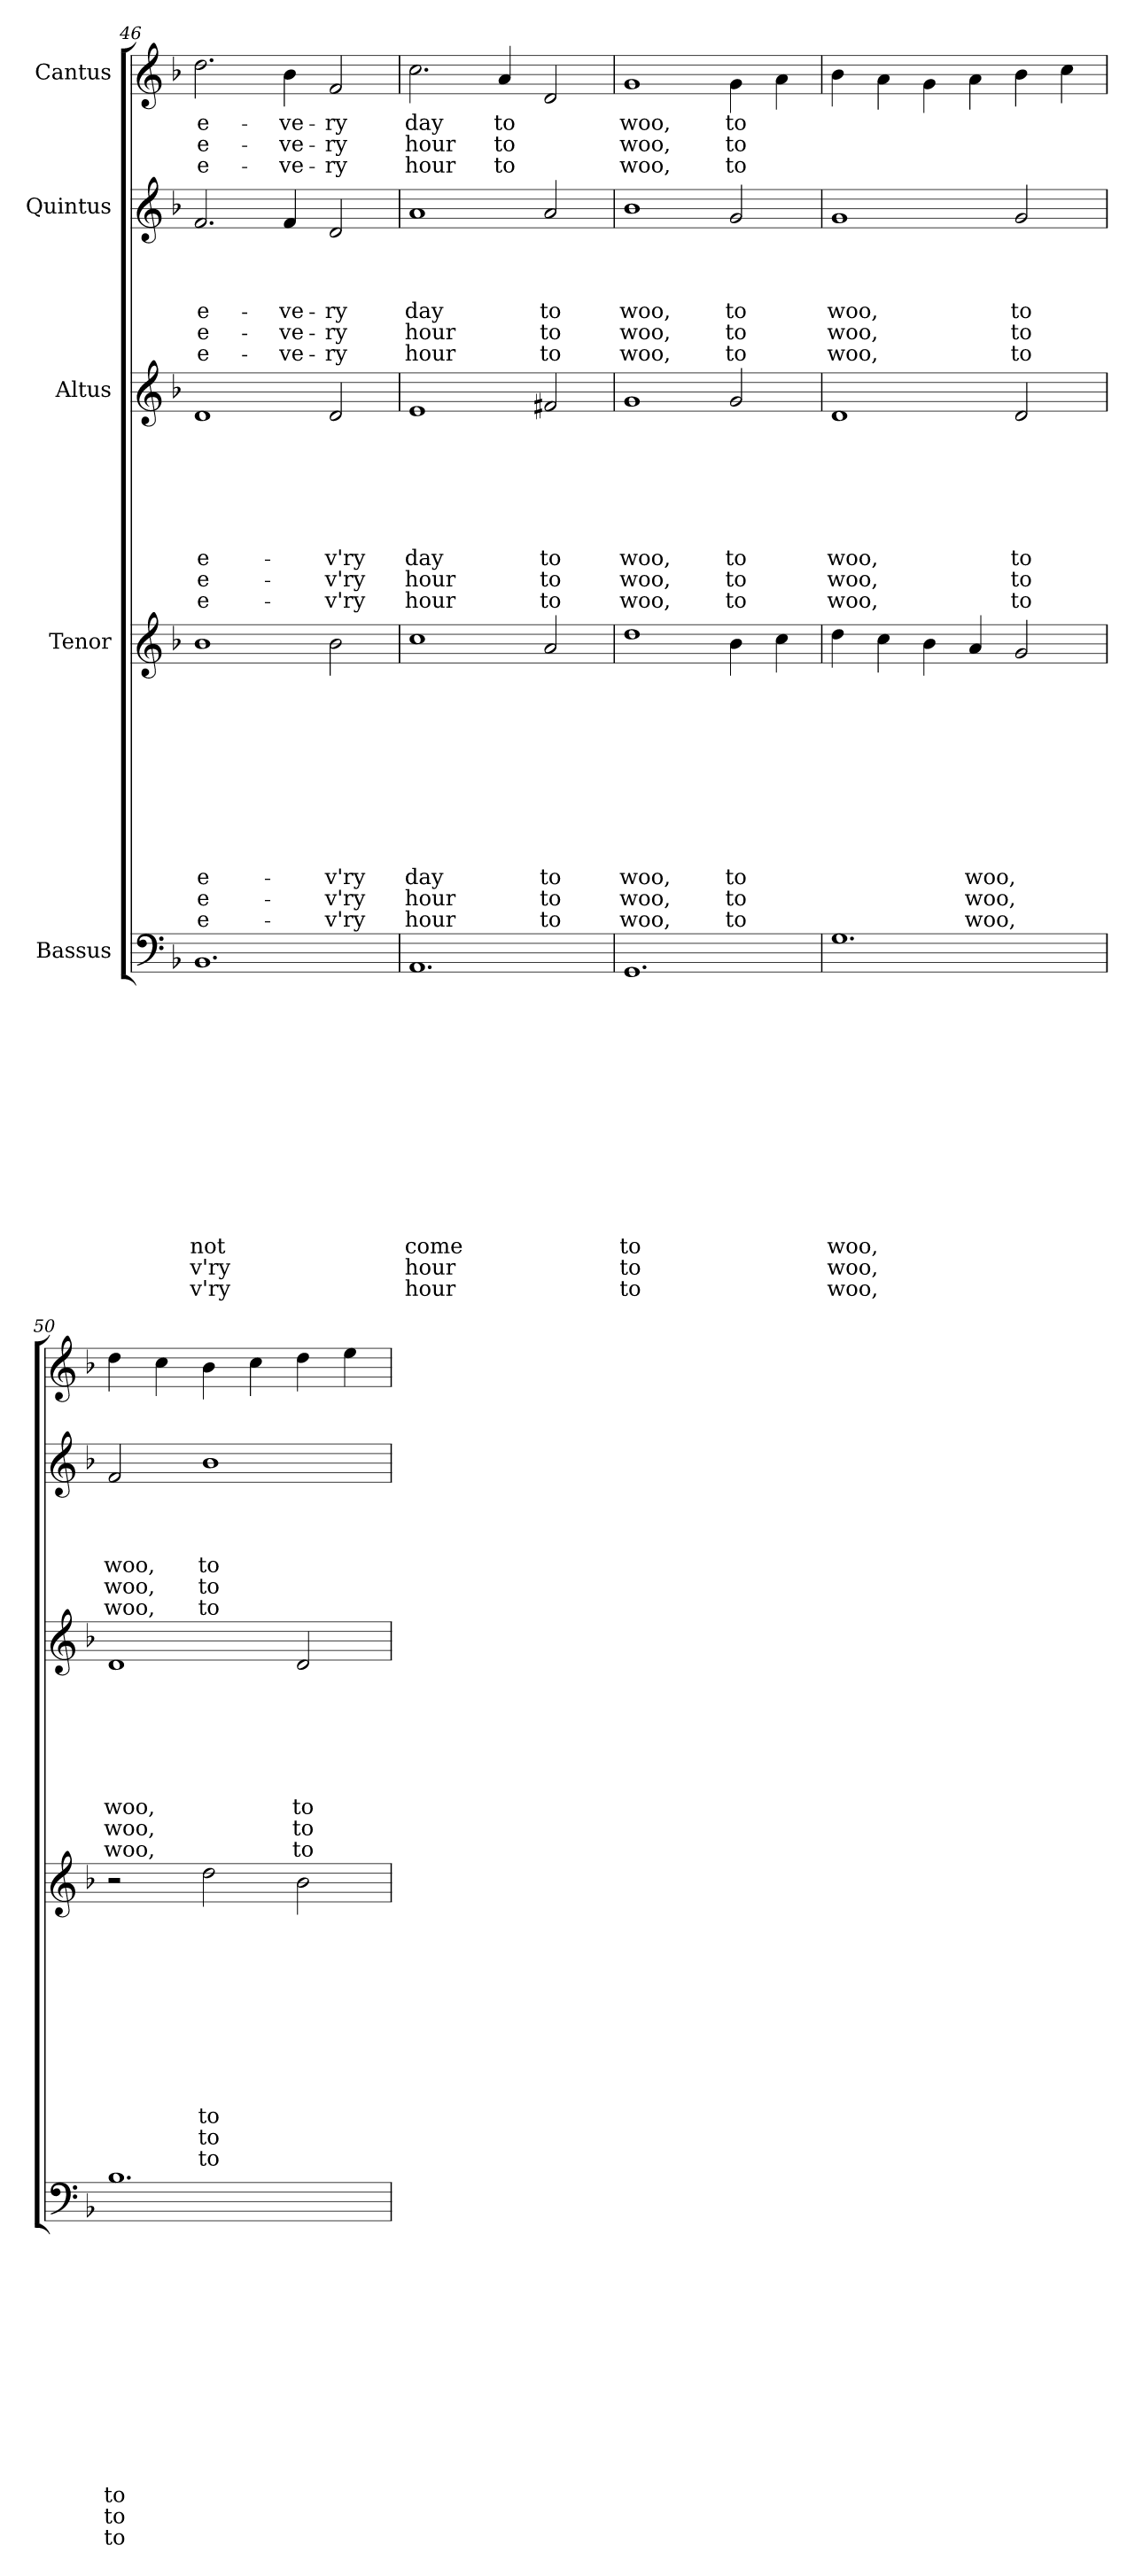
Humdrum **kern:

**kern	**text	**text	**text	**text	**text	**text	**text	**text	**text	**text	**text	**text	**text	**text	**text	**kern	**text	**text	**text	**text	**text	**text	**text	**text	**text	**text	**text	**text	**kern	**text	**text	**text	**text	**text	**text	**text	**text	**text	**kern	**text	**text	**text	**text	**text	**text	**kern	**text	**text	**text
*part5	*part5	*part5	*part5	*part5	*part5	*part5	*part5	*part5	*part5	*part5	*part5	*part5	*part5	*part5	*part5	*part4	*part4	*part4	*part4	*part4	*part4	*part4	*part4	*part4	*part4	*part4	*part4	*part4	*part3	*part3	*part3	*part3	*part3	*part3	*part3	*part3	*part3	*part3	*part2	*part2	*part2	*part2	*part2	*part2	*part2	*part1	*part1	*part1	*part1
*staff5	*staff5	*staff5	*staff5	*staff5	*staff5	*staff5	*staff5	*staff5	*staff5	*staff5	*staff5	*staff5	*staff5	*staff5	*staff5	*staff4	*staff4	*staff4	*staff4	*staff4	*staff4	*staff4	*staff4	*staff4	*staff4	*staff4	*staff4	*staff4	*staff3	*staff3	*staff3	*staff3	*staff3	*staff3	*staff3	*staff3	*staff3	*staff3	*staff2	*staff2	*staff2	*staff2	*staff2	*staff2	*staff2	*staff1	*staff1	*staff1	*staff1
*I"Bassus	*	*	*	*	*	*	*	*	*	*	*	*	*	*	*	*I"Tenor	*	*	*	*	*	*	*	*	*	*	*	*	*I"Altus	*	*	*	*	*	*	*	*	*	*I"Quintus	*	*	*	*	*	*	*I"Cantus	*	*	*
*clefF4	*	*	*	*	*	*	*	*	*	*	*	*	*	*	*	*clefG2	*	*	*	*	*	*	*	*	*	*	*	*	*clefG2	*	*	*	*	*	*	*	*	*	*clefG2	*	*	*	*	*	*	*clefG2	*	*	*
*k[b-]	*	*	*	*	*	*	*	*	*	*	*	*	*	*	*	*k[b-]	*	*	*	*	*	*	*	*	*	*	*	*	*k[b-]	*	*	*	*	*	*	*	*	*	*k[b-]	*	*	*	*	*	*	*k[b-]	*	*	*
*F:	*	*	*	*	*	*	*	*	*	*	*	*	*	*	*	*F:	*	*	*	*	*	*	*	*	*	*	*	*	*F:	*	*	*	*	*	*	*	*	*	*F:	*	*	*	*	*	*	*F:	*	*	*
=46	=46	=46	=46	=46	=46	=46	=46	=46	=46	=46	=46	=46	=46	=46	=46	=46	=46	=46	=46	=46	=46	=46	=46	=46	=46	=46	=46	=46	=46	=46	=46	=46	=46	=46	=46	=46	=46	=46	=46	=46	=46	=46	=46	=46	=46	=46	=46	=46	=46
!	!	!	!	!	!	!	!	!	!	!	!	!	!LO:LY:b	!LO:LY:b	!LO:LY:b	!	!	!	!	!	!	!	!	!	!	!LO:LY:b	!LO:LY:b	!LO:LY:b	!	!	!	!	!	!	!	!LO:LY:b	!LO:LY:b	!LO:LY:b	!	!	!	!	!LO:LY:b	!LO:LY:b	!LO:LY:b	!	!LO:LY:b	!LO:LY:b	!LO:LY:b
1.BB-	.	.	.	.	.	.	.	.	.	.	.	.	-not	-v'ry	-v'ry	1b-	.	.	.	.	.	.	.	.	.	e-	e-	e-	1d	.	.	.	.	.	.	e-	e-	e-	2.f/	.	.	.	e-	e-	e-	2.dd\	e-	e-	e-
!	!	!	!	!	!	!	!	!	!	!	!	!	!	!	!	!	!	!	!	!	!	!	!	!	!	!	!	!	!	!	!	!	!	!	!	!	!	!	!	!	!	!	!LO:LY:b	!LO:LY:b	!LO:LY:b	!	!LO:LY:b	!LO:LY:b	!LO:LY:b
.	.	.	.	.	.	.	.	.	.	.	.	.	.	.	.	.	.	.	.	.	.	.	.	.	.	.	.	.	.	.	.	.	.	.	.	.	.	.	4f/	.	.	.	-ve-	-ve-	-ve-	4b-\	-ve-	-ve-	-ve-
!	!	!	!	!	!	!	!	!	!	!	!	!	!	!	!	!	!	!	!	!	!	!	!	!	!	!LO:LY:b	!LO:LY:b	!LO:LY:b	!	!	!	!	!	!	!	!LO:LY:b	!LO:LY:b	!LO:LY:b	!	!	!	!	!LO:LY:b	!LO:LY:b	!LO:LY:b	!	!LO:LY:b	!LO:LY:b	!LO:LY:b
.	.	.	.	.	.	.	.	.	.	.	.	.	.	.	.	2b-\	.	.	.	.	.	.	.	.	.	-v'ry	-v'ry	-v'ry	2d/	.	.	.	.	.	.	-v'ry	-v'ry	-v'ry	2d/	.	.	.	-ry	-ry	-ry	2f/	-ry	-ry	-ry
=47	=47	=47	=47	=47	=47	=47	=47	=47	=47	=47	=47	=47	=47	=47	=47	=47	=47	=47	=47	=47	=47	=47	=47	=47	=47	=47	=47	=47	=47	=47	=47	=47	=47	=47	=47	=47	=47	=47	=47	=47	=47	=47	=47	=47	=47	=47	=47	=47	=47
!	!	!	!	!	!	!	!	!	!	!	!	!	!LO:LY:b	!LO:LY:b	!LO:LY:b	!	!	!	!	!	!	!	!	!	!	!LO:LY:b	!LO:LY:b	!LO:LY:b	!	!	!	!	!	!	!	!LO:LY:b	!LO:LY:b	!LO:LY:b	!	!	!	!	!LO:LY:b	!LO:LY:b	!LO:LY:b	!	!LO:LY:b	!LO:LY:b	!LO:LY:b
1.AA	.	.	.	.	.	.	.	.	.	.	.	.	come	hour	hour	1cc	.	.	.	.	.	.	.	.	.	day	hour	hour	1e	.	.	.	.	.	.	day	hour	hour	1a	.	.	.	day	hour	hour	2.cc\	day	hour	hour
!	!	!	!	!	!	!	!	!	!	!	!	!	!	!	!	!	!	!	!	!	!	!	!	!	!	!	!	!	!	!	!	!	!	!	!	!	!	!	!	!	!	!	!	!	!	!	!LO:LY:b	!LO:LY:b	!LO:LY:b
.	.	.	.	.	.	.	.	.	.	.	.	.	.	.	.	.	.	.	.	.	.	.	.	.	.	.	.	.	.	.	.	.	.	.	.	.	.	.	.	.	.	.	.	.	.	4a/	to	to	to
!	!	!	!	!	!	!	!	!	!	!	!	!	!	!	!	!	!	!	!	!	!	!	!	!	!	!LO:LY:b	!LO:LY:b	!LO:LY:b	!	!	!	!	!	!	!	!LO:LY:b	!LO:LY:b	!LO:LY:b	!	!	!	!	!LO:LY:b	!LO:LY:b	!LO:LY:b	!	!	!	!
.	.	.	.	.	.	.	.	.	.	.	.	.	.	.	.	2a/	.	.	.	.	.	.	.	.	.	to	to	to	2f#X/	.	.	.	.	.	.	to	to	to	2a/	.	.	.	to	to	to	2d/	.	.	.
=48	=48	=48	=48	=48	=48	=48	=48	=48	=48	=48	=48	=48	=48	=48	=48	=48	=48	=48	=48	=48	=48	=48	=48	=48	=48	=48	=48	=48	=48	=48	=48	=48	=48	=48	=48	=48	=48	=48	=48	=48	=48	=48	=48	=48	=48	=48	=48	=48	=48
!	!	!	!	!	!	!	!	!	!	!	!	!	!LO:LY:b	!LO:LY:b	!LO:LY:b	!	!	!	!	!	!	!	!	!	!	!LO:LY:b	!LO:LY:b	!LO:LY:b	!	!	!	!	!	!	!	!LO:LY:b	!LO:LY:b	!LO:LY:b	!	!	!	!	!LO:LY:b	!LO:LY:b	!LO:LY:b	!	!LO:LY:b	!LO:LY:b	!LO:LY:b
1.GG	.	.	.	.	.	.	.	.	.	.	.	.	to	to	to	1dd	.	.	.	.	.	.	.	.	.	woo,	woo,	woo,	1g	.	.	.	.	.	.	woo,	woo,	woo,	1b-	.	.	.	woo,	woo,	woo,	1g	woo,	woo,	woo,
!	!	!	!	!	!	!	!	!	!	!	!	!	!	!	!	!	!	!	!	!	!	!	!	!	!	!LO:LY:b	!LO:LY:b	!LO:LY:b	!	!	!	!	!	!	!	!LO:LY:b	!LO:LY:b	!LO:LY:b	!	!	!	!	!LO:LY:b	!LO:LY:b	!LO:LY:b	!	!LO:LY:b	!LO:LY:b	!LO:LY:b
.	.	.	.	.	.	.	.	.	.	.	.	.	.	.	.	4b-\	.	.	.	.	.	.	.	.	.	to	to	to	2g/	.	.	.	.	.	.	to	to	to	2g/	.	.	.	to	to	to	4g\	to	to	to
.	.	.	.	.	.	.	.	.	.	.	.	.	.	.	.	4cc\	.	.	.	.	.	.	.	.	.	.	.	.	.	.	.	.	.	.	.	.	.	.	.	.	.	.	.	.	.	4a\	.	.	.
=49	=49	=49	=49	=49	=49	=49	=49	=49	=49	=49	=49	=49	=49	=49	=49	=49	=49	=49	=49	=49	=49	=49	=49	=49	=49	=49	=49	=49	=49	=49	=49	=49	=49	=49	=49	=49	=49	=49	=49	=49	=49	=49	=49	=49	=49	=49	=49	=49	=49
!	!	!	!	!	!	!	!	!	!	!	!	!	!LO:LY:b	!LO:LY:b	!LO:LY:b	!	!	!	!	!	!	!	!	!	!	!	!	!	!	!	!	!	!	!	!	!LO:LY:b	!LO:LY:b	!LO:LY:b	!	!	!	!	!LO:LY:b	!LO:LY:b	!LO:LY:b	!	!	!	!
1.G	.	.	.	.	.	.	.	.	.	.	.	.	woo,	woo,	woo,	4dd\	.	.	.	.	.	.	.	.	.	.	.	.	1d	.	.	.	.	.	.	woo,	woo,	woo,	1g	.	.	.	woo,	woo,	woo,	4b-\	.	.	.
.	.	.	.	.	.	.	.	.	.	.	.	.	.	.	.	4cc\	.	.	.	.	.	.	.	.	.	.	.	.	.	.	.	.	.	.	.	.	.	.	.	.	.	.	.	.	.	4a\	.	.	.
.	.	.	.	.	.	.	.	.	.	.	.	.	.	.	.	4b-\	.	.	.	.	.	.	.	.	.	.	.	.	.	.	.	.	.	.	.	.	.	.	.	.	.	.	.	.	.	4g\	.	.	.
!	!	!	!	!	!	!	!	!	!	!	!	!	!	!	!	!	!	!	!	!	!	!	!	!	!	!LO:LY:b	!LO:LY:b	!LO:LY:b	!	!	!	!	!	!	!	!	!	!	!	!	!	!	!	!	!	!	!	!	!
.	.	.	.	.	.	.	.	.	.	.	.	.	.	.	.	4a/	.	.	.	.	.	.	.	.	.	woo,	woo,	woo,	.	.	.	.	.	.	.	.	.	.	.	.	.	.	.	.	.	4a\	.	.	.
!	!	!	!	!	!	!	!	!	!	!	!	!	!	!	!	!	!	!	!	!	!	!	!	!	!	!	!	!	!	!	!	!	!	!	!	!LO:LY:b	!LO:LY:b	!LO:LY:b	!	!	!	!	!LO:LY:b	!LO:LY:b	!LO:LY:b	!	!	!	!
.	.	.	.	.	.	.	.	.	.	.	.	.	.	.	.	2g/	.	.	.	.	.	.	.	.	.	.	.	.	2d/	.	.	.	.	.	.	to	to	to	2g/	.	.	.	to	to	to	4b-\	.	.	.
.	.	.	.	.	.	.	.	.	.	.	.	.	.	.	.	.	.	.	.	.	.	.	.	.	.	.	.	.	.	.	.	.	.	.	.	.	.	.	.	.	.	.	.	.	.	4cc\	.	.	.
=50	=50	=50	=50	=50	=50	=50	=50	=50	=50	=50	=50	=50	=50	=50	=50	=50	=50	=50	=50	=50	=50	=50	=50	=50	=50	=50	=50	=50	=50	=50	=50	=50	=50	=50	=50	=50	=50	=50	=50	=50	=50	=50	=50	=50	=50	=50	=50	=50	=50
!	!	!	!	!	!	!	!	!	!	!	!	!	!LO:LY:b	!LO:LY:b	!LO:LY:b	!	!	!	!	!	!	!	!	!	!	!	!	!	!	!	!	!	!	!	!	!LO:LY:b	!LO:LY:b	!LO:LY:b	!	!	!	!	!LO:LY:b	!LO:LY:b	!LO:LY:b	!	!	!	!
1.B-	.	.	.	.	.	.	.	.	.	.	.	.	to	to	to	2r	.	.	.	.	.	.	.	.	.	.	.	.	1d	.	.	.	.	.	.	woo,	woo,	woo,	2f/	.	.	.	woo,	woo,	woo,	4dd\	.	.	.
.	.	.	.	.	.	.	.	.	.	.	.	.	.	.	.	.	.	.	.	.	.	.	.	.	.	.	.	.	.	.	.	.	.	.	.	.	.	.	.	.	.	.	.	.	.	4cc\	.	.	.
!	!	!	!	!	!	!	!	!	!	!	!	!	!	!	!	!	!	!	!	!	!	!	!	!	!	!LO:LY:b	!LO:LY:b	!LO:LY:b	!	!	!	!	!	!	!	!	!	!	!	!	!	!	!LO:LY:b	!LO:LY:b	!LO:LY:b	!	!	!	!
.	.	.	.	.	.	.	.	.	.	.	.	.	.	.	.	2dd\	.	.	.	.	.	.	.	.	.	to	to	to	.	.	.	.	.	.	.	.	.	.	1b-	.	.	.	to	to	to	4b-\	.	.	.
.	.	.	.	.	.	.	.	.	.	.	.	.	.	.	.	.	.	.	.	.	.	.	.	.	.	.	.	.	.	.	.	.	.	.	.	.	.	.	.	.	.	.	.	.	.	4cc\	.	.	.
!	!	!	!	!	!	!	!	!	!	!	!	!	!	!	!	!	!	!	!	!	!	!	!	!	!	!	!	!	!	!	!	!	!	!	!	!LO:LY:b	!LO:LY:b	!LO:LY:b	!	!	!	!	!	!	!	!	!	!	!
.	.	.	.	.	.	.	.	.	.	.	.	.	.	.	.	2b-\	.	.	.	.	.	.	.	.	.	.	.	.	2d/	.	.	.	.	.	.	to-	to	to	.	.	.	.	.	.	.	4dd\	.	.	.
.	.	.	.	.	.	.	.	.	.	.	.	.	.	.	.	.	.	.	.	.	.	.	.	.	.	.	.	.	.	.	.	.	.	.	.	.	.	.	.	.	.	.	.	.	.	4ee\	.	.	.
=	=	=	=	=	=	=	=	=	=	=	=	=	=	=	=	=	=	=	=	=	=	=	=	=	=	=	=	=	=	=	=	=	=	=	=	=	=	=	=	=	=	=	=	=	=	=	=	=	=
*-	*-	*-	*-	*-	*-	*-	*-	*-	*-	*-	*-	*-	*-	*-	*-	*-	*-	*-	*-	*-	*-	*-	*-	*-	*-	*-	*-	*-	*-	*-	*-	*-	*-	*-	*-	*-	*-	*-	*-	*-	*-	*-	*-	*-	*-	*-	*-	*-	*-
